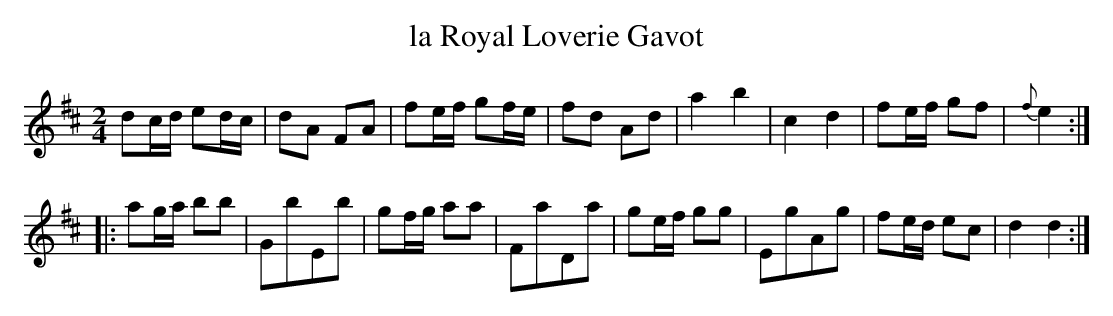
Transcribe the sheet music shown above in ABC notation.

X:1
T:la Royal Loverie Gavot
M:2/4
K:D
d2cd e2dc| d2A2 F2A2| f2ef g2fe| f2d2 A2d2|\
a4 b4| c4 d4| f2ef g2f2| {f}e4:|
|:a2ga b2b2| G2b2E2b2| g2fg a2a2| F2a2D2a2|\
g2ef g2g2| E2g2A2g2| f2ed e2c2| d4 d4:|
